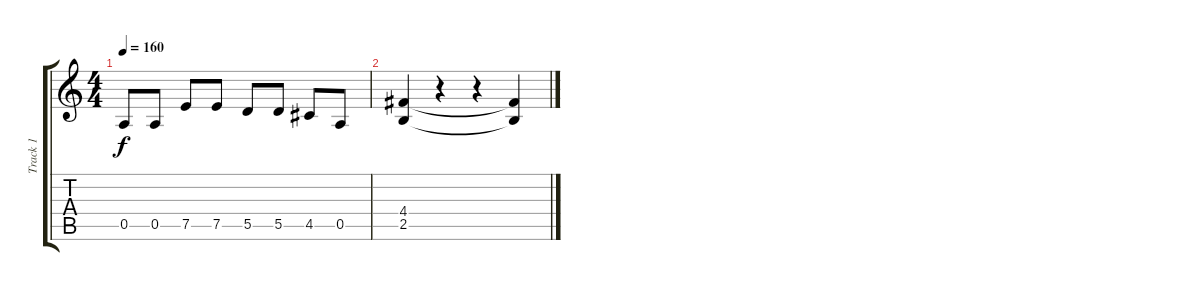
\track ("Track 1" "Track 1") {instrument distortionguitar}
\staff {score tabs}
\tuning (E4 B3 G3 D3 A2 D2) {hide}
\ts (4 4)
\tempo 160
\clef g2
\ks c
0.5.8{dy f} 0.5.8 7.5.8 7.5.8 5.5.8 5.5.8 4.5.8 0.5.8 |
(4.4 2.5).4 r.4 r.4 (4.4{t} 2.5{t}).4
